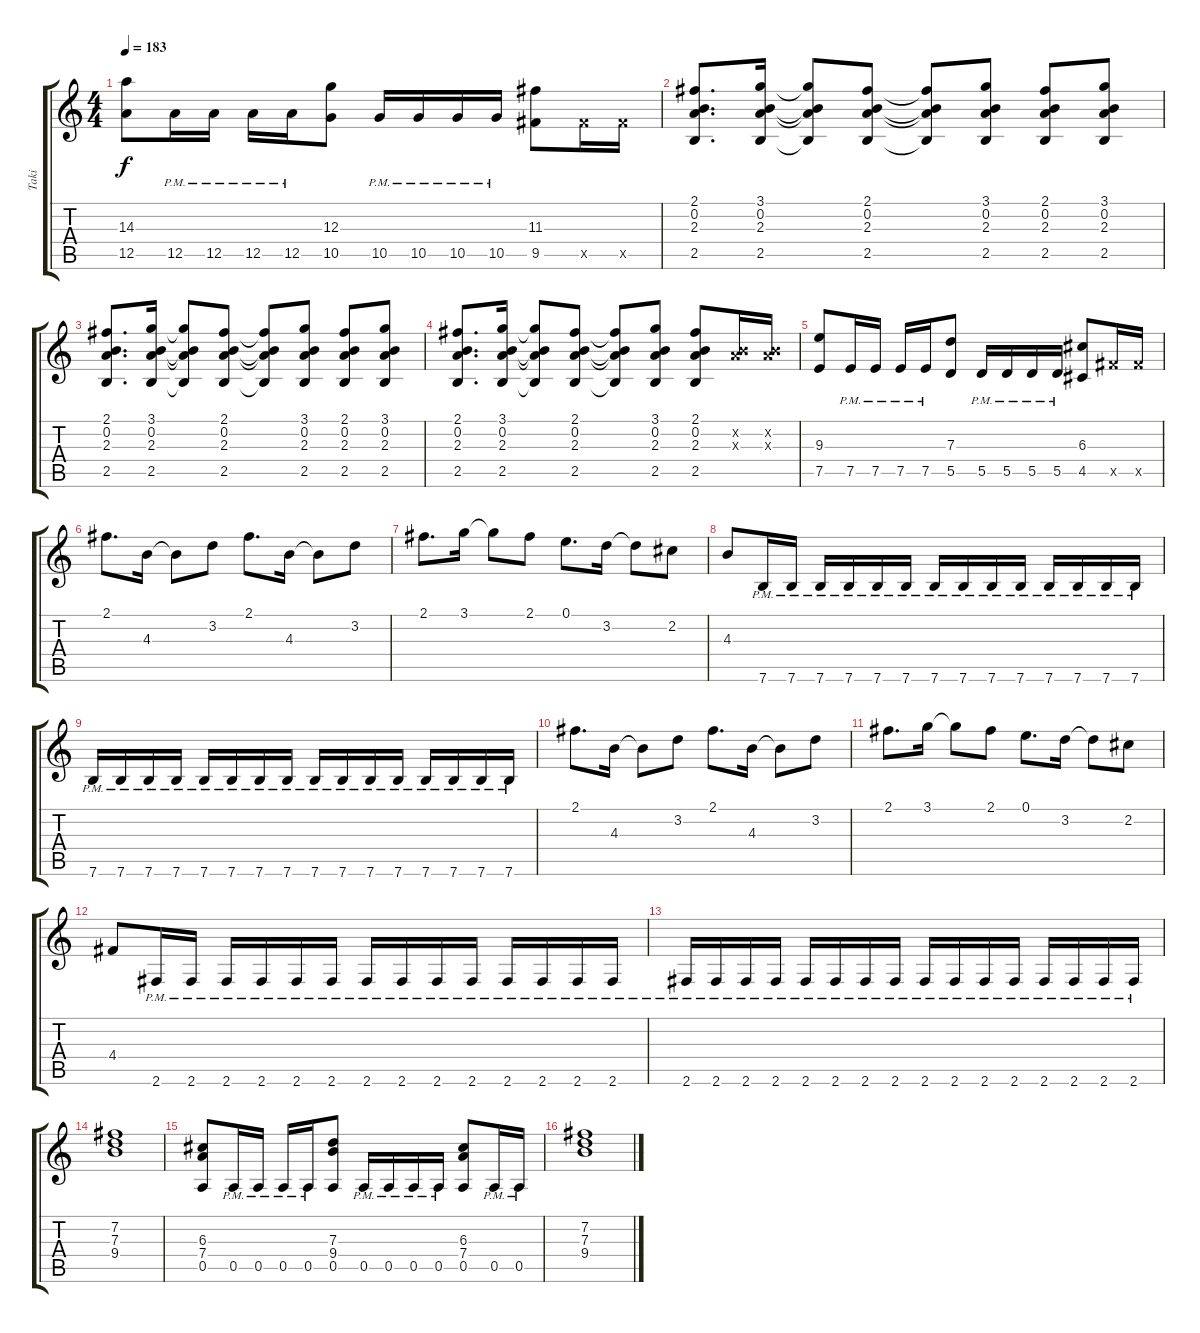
\track ("Taki" "Taki") {instrument distortionguitar}
\staff {score tabs}
\tuning (E4 B3 G3 D3 A2 E2) {hide}
\ts (4 4)
\tempo 183
\clef g2
\ks c
(14.3 12.5).8{dy f} 12.5{pm}.16 12.5{pm}.16 12.5{pm}.16 12.5{pm}.16 (12.3 10.5).8 10.5{pm}.16 10.5{pm}.16 10.5{pm}.16 10.5{pm}.16 (11.3 9.5).8 9.5{x}.16 9.5{x}.16 |
(2.1 0.2 2.3 2.5).8{d} (3.1 0.2 2.3 2.5).16 (3.1{t} 0.2{t} 2.3{t} 2.5{t}).8 (2.1 0.2 2.3 2.5).8 (2.1{t} 0.2{t} 2.3{t} 2.5{t}).8 (3.1 0.2 2.3 2.5).8 (2.1 0.2 2.3 2.5).8 (3.1 0.2 2.3 2.5).8 |
(2.1 0.2 2.3 2.5).8{d} (3.1 0.2 2.3 2.5).16 (3.1{t} 0.2{t} 2.3{t} 2.5{t}).8 (2.1 0.2 2.3 2.5).8 (2.1{t} 0.2{t} 2.3{t} 2.5{t}).8 (3.1 0.2 2.3 2.5).8 (2.1 0.2 2.3 2.5).8 (3.1 0.2 2.3 2.5).8 |
(2.1 0.2 2.3 2.5).8{d} (3.1 0.2 2.3 2.5).16 (3.1{t} 0.2{t} 2.3{t} 2.5{t}).8 (2.1 0.2 2.3 2.5).8 (2.1{t} 0.2{t} 2.3{t} 2.5{t}).8 (3.1 0.2 2.3 2.5).8 (2.1 0.2 2.3 2.5).8 (0.2{x} 2.3{x}).16 (0.2{x} 2.3{x}).16 |
(9.3 7.5).8 7.5{pm}.16 7.5{pm}.16 7.5{pm}.16 7.5{pm}.16 (7.3 5.5).8 5.5{pm}.16 5.5{pm}.16 5.5{pm}.16 5.5{pm}.16 (6.3 4.5).8 9.5{x}.16 9.5{x}.16 |
2.1.8{d} 4.3.16 4.3{t}.8 3.2.8 2.1.8{d} 4.3.16 4.3{t}.8 3.2.8 |
2.1.8{d} 3.1.16 3.1{t}.8 2.1.8 0.1.8{d} 3.2.16 3.2{t}.8 2.2.8 |
4.3.8 7.6{pm}.16 7.6{pm}.16 7.6{pm}.16 7.6{pm}.16 7.6{pm}.16 7.6{pm}.16 7.6{pm}.16 7.6{pm}.16 7.6{pm}.16 7.6{pm}.16 7.6{pm}.16 7.6{pm}.16 7.6{pm}.16 7.6{pm}.16 |
7.6{pm}.16 7.6{pm}.16 7.6{pm}.16 7.6{pm}.16 7.6{pm}.16 7.6{pm}.16 7.6{pm}.16 7.6{pm}.16 7.6{pm}.16 7.6{pm}.16 7.6{pm}.16 7.6{pm}.16 7.6{pm}.16 7.6{pm}.16 7.6{pm}.16 7.6{pm}.16 |
2.1.8{d} 4.3.16 4.3{t}.8 3.2.8 2.1.8{d} 4.3.16 4.3{t}.8 3.2.8 |
2.1.8{d} 3.1.16 3.1{t}.8 2.1.8 0.1.8{d} 3.2.16 3.2{t}.8 2.2.8 |
4.4.8 2.6{pm}.16 2.6{pm}.16 2.6{pm}.16 2.6{pm}.16 2.6{pm}.16 2.6{pm}.16 2.6{pm}.16 2.6{pm}.16 2.6{pm}.16 2.6{pm}.16 2.6{pm}.16 2.6{pm}.16 2.6{pm}.16 2.6{pm}.16 |
2.6{pm}.16 2.6{pm}.16 2.6{pm}.16 2.6{pm}.16 2.6{pm}.16 2.6{pm}.16 2.6{pm}.16 2.6{pm}.16 2.6{pm}.16 2.6{pm}.16 2.6{pm}.16 2.6{pm}.16 2.6{pm}.16 2.6{pm}.16 2.6{pm}.16 2.6{pm}.16 |
(7.2 7.3 9.4).1 |
(6.3 7.4 0.5).8 0.5{pm}.16 0.5{pm}.16 0.5{pm}.16 0.5{pm}.16 (7.3 9.4 0.5).8 0.5{pm}.16 0.5{pm}.16 0.5{pm}.16 0.5{pm}.16 (6.3 7.4 0.5).8 0.5{pm}.16 0.5{pm}.16 |
(7.2 7.3 9.4).1
